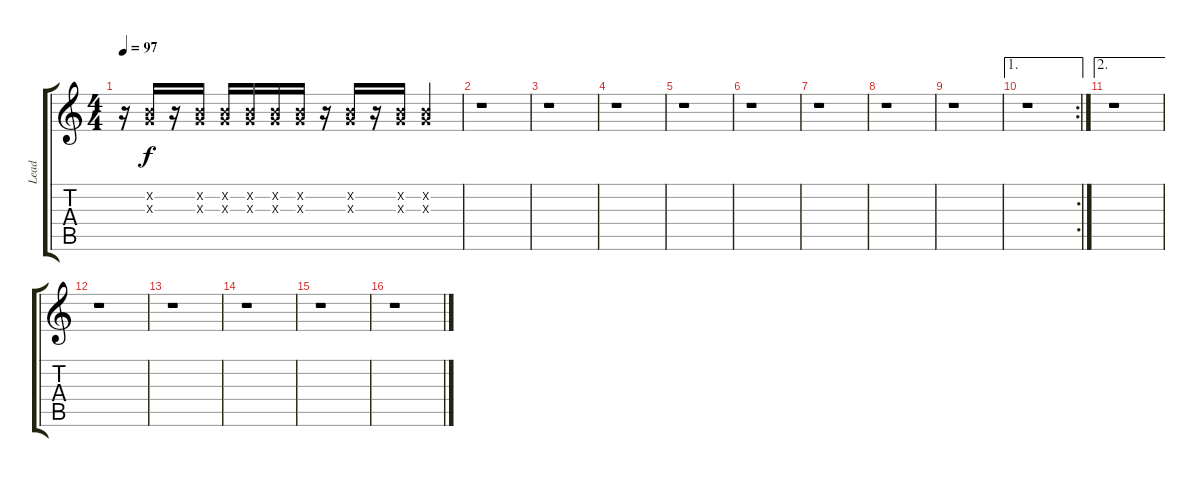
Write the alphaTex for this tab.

\track ("Lead" "Lead") {instrument distortionguitar}
\staff {score tabs}
\tuning (E4 B3 G3 D3 A2 D2) {hide}
\ts (4 4)
\tempo 97
\clef g2
\ks c
r.16{dy f} (0.2{x} 0.3{x}).16 r.16 (0.2{x} 0.3{x}).16 (0.2{x} 0.3{x}).16 (0.2{x} 0.3{x}).16 (0.2{x} 0.3{x}).16 (0.2{x} 0.3{x}).16 r.16 (0.2{x} 0.3{x}).16 r.16 (0.2{x} 0.3{x}).16 (0.2{x} 0.3{x}).4 |
r.1 |
r.1 |
r.1 |
r.1 |
r.1 |
r.1 |
r.1 |
r.1 |
\ae 1
\rc 2
r.1 |
\ae 2
r.1 |
r.1 |
r.1 |
r.1 |
r.1 |
r.1
